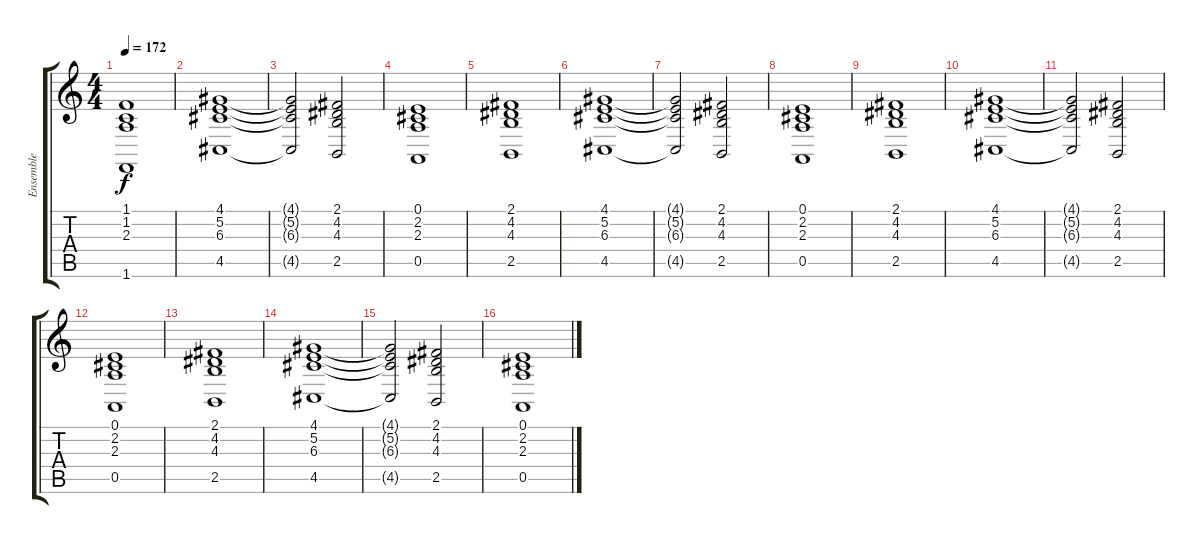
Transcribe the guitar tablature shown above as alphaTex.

\track ("Ensemble" "Ensemble") {instrument stringensemble1}
\staff {score tabs}
\tuning (E4 B3 G3 D3 A2 E2) {hide}
\ts (4 4)
\tempo 172
\clef g2
\ks c
(1.1 1.2 2.3 1.6).1{dy f} |
(4.1 5.2 6.3 4.5).1 |
(4.1{t} 5.2{t} 6.3{t} 4.5{t}).2 (2.1 4.2 4.3 2.5).2 |
(0.1 2.2 2.3 0.5).1 |
(2.1 4.2 4.3 2.5).1 |
\section ("" "")
(4.1 5.2 6.3 4.5).1 |
(4.1{t} 5.2{t} 6.3{t} 4.5{t}).2 (2.1 4.2 4.3 2.5).2 |
(0.1 2.2 2.3 0.5).1 |
(2.1 4.2 4.3 2.5).1 |
\section ("" "")
(4.1 5.2 6.3 4.5).1 |
(4.1{t} 5.2{t} 6.3{t} 4.5{t}).2 (2.1 4.2 4.3 2.5).2 |
(0.1 2.2 2.3 0.5).1 |
(2.1 4.2 4.3 2.5).1 |
(4.1 5.2 6.3 4.5).1 |
(4.1{t} 5.2{t} 6.3{t} 4.5{t}).2 (2.1 4.2 4.3 2.5).2 |
(0.1 2.2 2.3 0.5).1
